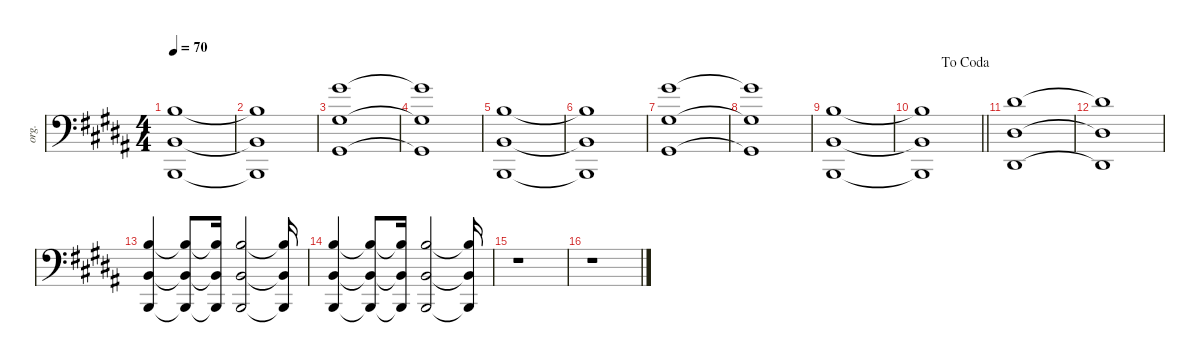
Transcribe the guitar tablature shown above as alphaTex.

\defaultSystemsLayout 4
\hideDynamics
\bracketExtendMode nobrackets
\otherSystemsTrackNameOrientation horizontal
\track ("Effect 1" "org.") {defaultSystemsLayout 8 instrument rockorgan}
\staff {score}
\tuning (Eb4 B3 Gb3 B2 Gb2 B1)
\ts (4 4)
\tempo 70
\clef f4
\ks b
(0.2{acc forcenatural} 0.4{acc forcenatural} 0.6{acc forcenatural}).1{dy f beam Up} |
(0.2{t acc forcenatural} 0.4{t acc forcenatural} 0.6{t acc forcenatural}).1{beam Up} |
(9.2{acc #} 9.4{acc #} 9.6{acc #}).1{beam Down} |
(9.2{t acc #} 9.4{t acc #} 9.6{t acc #}).1{beam Down} |
(0.2{acc forcenatural} 0.4{acc forcenatural} 0.6{acc forcenatural}).1{beam Up} |
(0.2{t acc forcenatural} 0.4{t acc forcenatural} 0.6{t acc forcenatural}).1{beam Up} |
(9.2{acc #} 9.4{acc #} 9.6{acc #}).1{beam Down} |
(9.2{t acc #} 9.4{t acc #} 9.6{t acc #}).1{beam Down} |
(0.2{acc forcenatural} 0.4{acc forcenatural} 0.6{acc forcenatural}).1{beam Up} |
\jump dacoda
\barLineRight lightlight
(0.2{t acc forcenatural} 0.4{t acc forcenatural} 0.6{t acc forcenatural}).1{beam Up} |
(4.2{acc #} 4.4{acc #} 4.6{acc #}).1{beam Down} |
(4.2{t acc #} 4.4{t acc #} 4.6{t acc #}).1{beam Down} |
(0.2{acc forcenatural} 0.4{acc forcenatural} 0.6{acc forcenatural}).4{beam Up} (0.2{t acc forcenatural} 0.4{t acc forcenatural} 0.6{t acc forcenatural}).8{beam Up} (0.2{t acc forcenatural} 0.4{t acc forcenatural} 0.6{t acc forcenatural}).16{beam Up} (0.2{acc forcenatural} 0.4{acc forcenatural} 0.6{acc forcenatural}).2{beam Up} (0.2{t acc forcenatural} 0.4{t acc forcenatural} 0.6{t acc forcenatural}).16{beam Up} |
(0.2{acc forcenatural} 0.4{acc forcenatural} 0.6{acc forcenatural}).4{beam Up} (0.2{t acc forcenatural} 0.4{t acc forcenatural} 0.6{t acc forcenatural}).8{beam Up} (0.2{t acc forcenatural} 0.4{t acc forcenatural} 0.6{t acc forcenatural}).16{beam Up} (0.2{acc forcenatural} 0.4{acc forcenatural} 0.6{acc forcenatural}).2{beam Up} (0.2{t acc forcenatural} 0.4{t acc forcenatural} 0.6{t acc forcenatural}).16{beam Up} |
r.1{beam Down} |
r.1{beam Down}
